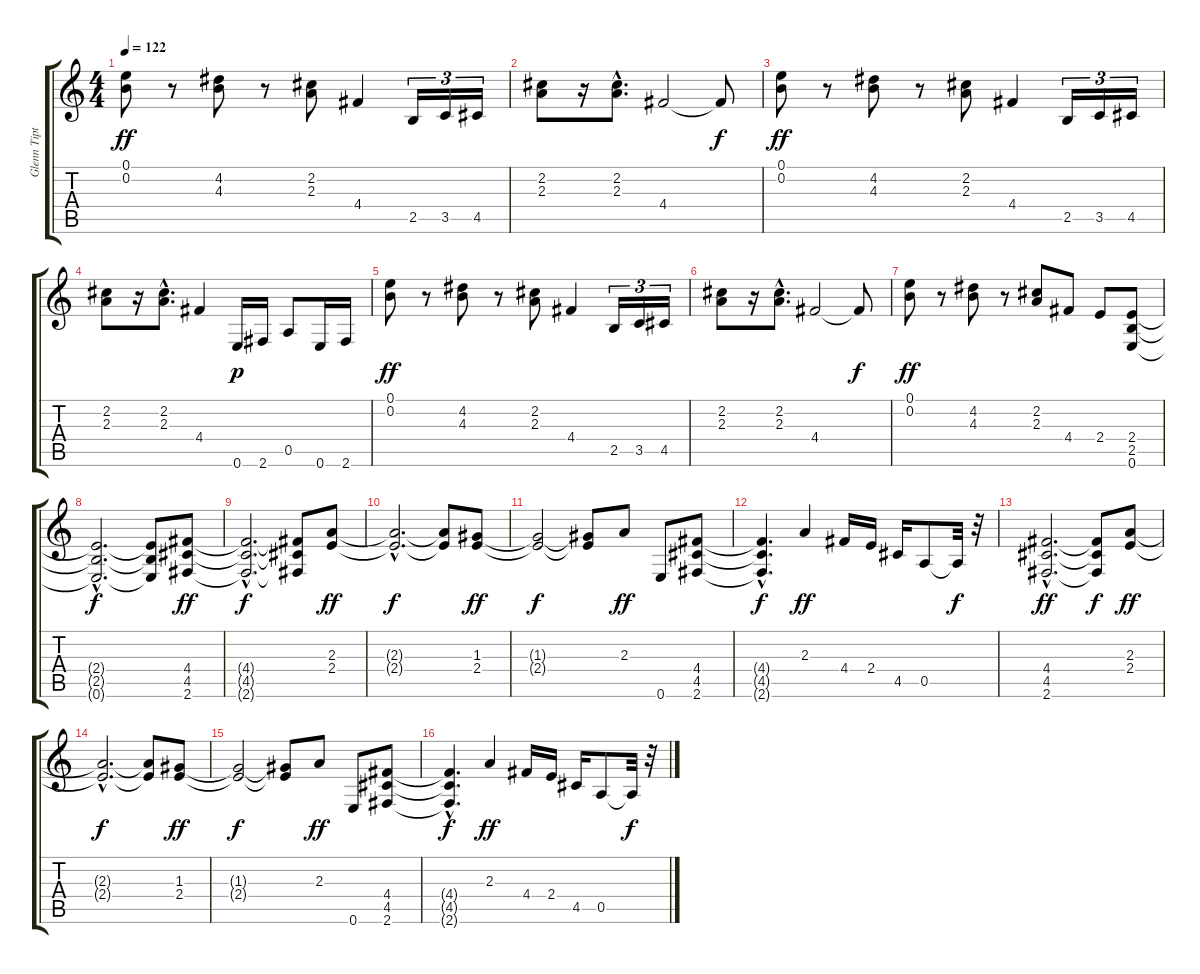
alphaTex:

\track ("Glenn Tipton" "Glenn Tipt") {instrument distortionguitar}
\staff {score tabs}
\tuning (E4 B3 G3 D3 A2 E2) {hide}
\ts (4 4)
\tempo 122
\clef g2
\ks c
(0.1 0.2).8{dy ff} r.8 (4.2 4.3).8 r.8 (2.2 2.3).8 4.4.4 2.5.16{tu (3 2)} 3.5.16{tu (3 2)} 4.5.16{tu (3 2)} |
(2.2 2.3).8 r.16 (2.2{hac} 2.3{hac}).8{d} 4.4.2 4.4{t}.8{dy f} |
(0.1 0.2).8{dy ff} r.8 (4.2 4.3).8 r.8 (2.2 2.3).8 4.4.4 2.5.16{tu (3 2)} 3.5.16{tu (3 2)} 4.5.16{tu (3 2)} |
(2.2 2.3).8 r.16 (2.2{hac} 2.3{hac}).8{d} 4.4.4 0.6.16{dy p} 2.6.16 0.5.8 0.6.16 2.6.16 |
(0.1 0.2).8{dy ff} r.8 (4.2 4.3).8 r.8 (2.2 2.3).8 4.4.4 2.5.16{tu (3 2)} 3.5.16{tu (3 2)} 4.5.16{tu (3 2)} |
(2.2 2.3).8 r.16 (2.2{hac} 2.3{hac}).8{d} 4.4.2 4.4{t}.8{dy f} |
(0.1 0.2).8{dy ff} r.8 (4.2 4.3).8 r.8 (2.2 2.3).8 4.4.8 2.4.8 (2.4 2.5 0.6).8 |
(2.4{hac t} 2.5{hac t} 0.6{hac t}).2{d dy f} (2.4{t} 2.5{t} 0.6{t}).8 (4.4 4.5 2.6).8{dy ff} |
(4.4{hac t} 4.5{hac t} 2.6{hac t}).2{d dy f} (4.4{t} 4.5{t} 2.6{t}).8 (2.3 2.4).8{dy ff} |
(2.3{hac t} 2.4{hac t}).2{d dy f} (2.3{t} 2.4{t}).8 (1.3 2.4).8{dy ff} |
(1.3{t} 2.4{t}).2{dy f} (1.3{t} 2.4{t}).8 2.3.8{dy ff} 0.6.8 (4.4 4.5 2.6).8 |
(4.4{hac t} 4.5{hac t} 2.6{hac t}).4{d dy f} 2.3.4{dy ff} 4.4.16 2.4.16 4.5.16 0.5.8 0.5{t}.32{dy f} r.32 |
(4.4{hac} 4.5{hac} 2.6{hac}).2{d dy ff} (4.4{t} 4.5{t} 2.6{t}).8{dy f} (2.3 2.4).8{dy ff} |
(2.3{hac t} 2.4{hac t}).2{d dy f} (2.3{t} 2.4{t}).8 (1.3 2.4).8{dy ff} |
(1.3{t} 2.4{t}).2{dy f} (1.3{t} 2.4{t}).8 2.3.8{dy ff} 0.6.8 (4.4 4.5 2.6).8 |
(4.4{hac t} 4.5{hac t} 2.6{hac t}).4{d dy f} 2.3.4{dy ff} 4.4.16 2.4.16 4.5.16 0.5.8 0.5{t}.32{dy f} r.32
